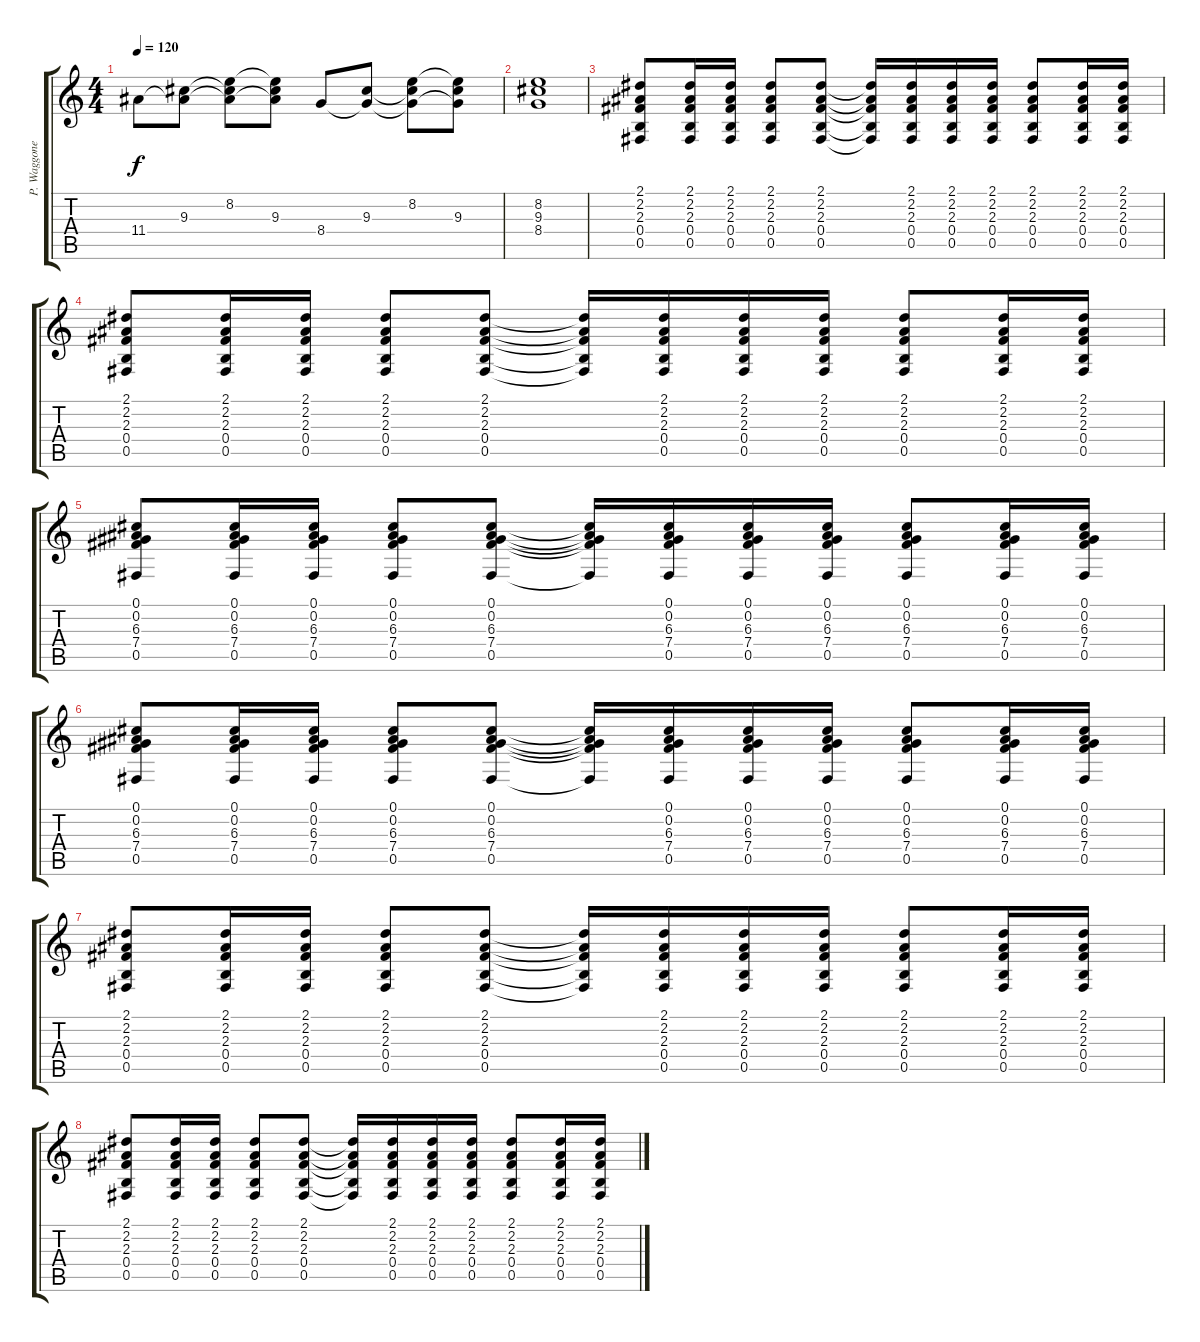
\track ("P. Waggoner Gtr." "P. Waggone") {instrument distortionguitar}
\staff {score tabs}
\tuning (Db4 Ab3 E3 B2 Gb2 Db2) {hide}
\ts (4 4)
\tempo 120
\clef g2
\ks c
11.4.8{dy f} (9.3 11.4{t}).8 (8.2 9.3{t} 11.4{t}).8 (8.2{t} 9.3 11.4{t}).8 8.4.8 (9.3 8.4{t}).8 (8.2 9.3{t} 8.4{t}).8 (8.2{t} 9.3 8.4{t}).8 |
(8.2 9.3 8.4).1 |
(2.1 2.2 2.3 0.4 0.5).8{volume 10 balance 8 instrument acousticguitarsteel} (2.1 2.2 2.3 0.4 0.5).16 (2.1 2.2 2.3 0.4 0.5).16 (2.1 2.2 2.3 0.4 0.5).8 (2.1 2.2 2.3 0.4 0.5).8 (2.1{t} 2.2{t} 2.3{t} 0.4{t} 0.5{t}).16 (2.1 2.2 2.3 0.4 0.5).16 (2.1 2.2 2.3 0.4 0.5).16 (2.1 2.2 2.3 0.4 0.5).16 (2.1 2.2 2.3 0.4 0.5).8 (2.1 2.2 2.3 0.4 0.5).16 (2.1 2.2 2.3 0.4 0.5).16 |
(2.1 2.2 2.3 0.4 0.5).8 (2.1 2.2 2.3 0.4 0.5).16 (2.1 2.2 2.3 0.4 0.5).16 (2.1 2.2 2.3 0.4 0.5).8 (2.1 2.2 2.3 0.4 0.5).8 (2.1{t} 2.2{t} 2.3{t} 0.4{t} 0.5{t}).16 (2.1 2.2 2.3 0.4 0.5).16 (2.1 2.2 2.3 0.4 0.5).16 (2.1 2.2 2.3 0.4 0.5).16 (2.1 2.2 2.3 0.4 0.5).8 (2.1 2.2 2.3 0.4 0.5).16 (2.1 2.2 2.3 0.4 0.5).16 |
(0.1 0.2 6.3 7.4 0.5).8 (0.1 0.2 6.3 7.4 0.5).16 (0.1 0.2 6.3 7.4 0.5).16 (0.1 0.2 6.3 7.4 0.5).8 (0.1 0.2 6.3 7.4 0.5).8 (0.1{t} 0.2{t} 6.3{t} 7.4{t} 0.5{t}).16 (0.1 0.2 6.3 7.4 0.5).16 (0.1 0.2 6.3 7.4 0.5).16 (0.1 0.2 6.3 7.4 0.5).16 (0.1 0.2 6.3 7.4 0.5).8 (0.1 0.2 6.3 7.4 0.5).16 (0.1 0.2 6.3 7.4 0.5).16 |
(0.1 0.2 6.3 7.4 0.5).8 (0.1 0.2 6.3 7.4 0.5).16 (0.1 0.2 6.3 7.4 0.5).16 (0.1 0.2 6.3 7.4 0.5).8 (0.1 0.2 6.3 7.4 0.5).8 (0.1{t} 0.2{t} 6.3{t} 7.4{t} 0.5{t}).16 (0.1 0.2 6.3 7.4 0.5).16 (0.1 0.2 6.3 7.4 0.5).16 (0.1 0.2 6.3 7.4 0.5).16 (0.1 0.2 6.3 7.4 0.5).8 (0.1 0.2 6.3 7.4 0.5).16 (0.1 0.2 6.3 7.4 0.5).16 |
(2.1 2.2 2.3 0.4 0.5).8 (2.1 2.2 2.3 0.4 0.5).16 (2.1 2.2 2.3 0.4 0.5).16 (2.1 2.2 2.3 0.4 0.5).8 (2.1 2.2 2.3 0.4 0.5).8 (2.1{t} 2.2{t} 2.3{t} 0.4{t} 0.5{t}).16 (2.1 2.2 2.3 0.4 0.5).16 (2.1 2.2 2.3 0.4 0.5).16 (2.1 2.2 2.3 0.4 0.5).16 (2.1 2.2 2.3 0.4 0.5).8 (2.1 2.2 2.3 0.4 0.5).16 (2.1 2.2 2.3 0.4 0.5).16 |
(2.1 2.2 2.3 0.4 0.5).8 (2.1 2.2 2.3 0.4 0.5).16 (2.1 2.2 2.3 0.4 0.5).16 (2.1 2.2 2.3 0.4 0.5).8 (2.1 2.2 2.3 0.4 0.5).8 (2.1{t} 2.2{t} 2.3{t} 0.4{t} 0.5{t}).16 (2.1 2.2 2.3 0.4 0.5).16 (2.1 2.2 2.3 0.4 0.5).16 (2.1 2.2 2.3 0.4 0.5).16 (2.1 2.2 2.3 0.4 0.5).8 (2.1 2.2 2.3 0.4 0.5).16 (2.1 2.2 2.3 0.4 0.5).16
